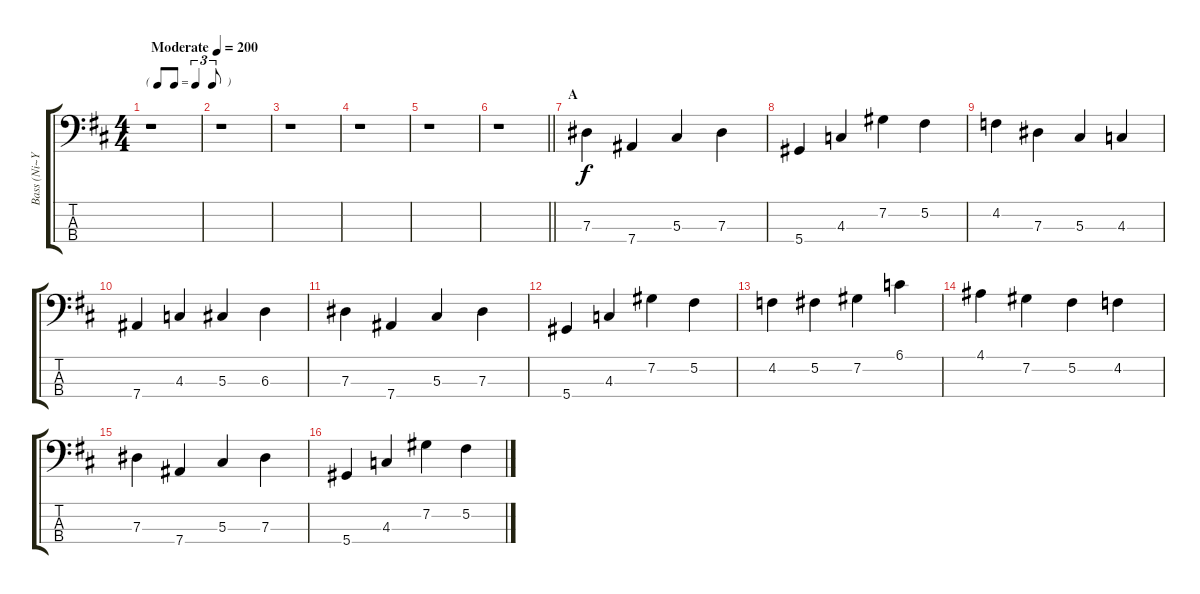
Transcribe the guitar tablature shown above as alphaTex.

\track ("Bass (Ni~Ya)" "Bass (Ni~Y") {instrument electricbassfinger}
\staff {score tabs}
\tuning (Gb2 Db2 Ab1 Eb1) {hide}
\ts (4 4)
\tf triplet8th
\tempo (200 "Moderate")
\clef f4
\ks d
r.1{dy f instrument electricbassfinger} |
r.1 |
r.1 |
r.1 |
r.1 |
\barLineRight lightlight
r.1 |
\section ("" "A")
7.3.4 7.4.4 5.3.4 7.3.4 |
5.4.4 4.3.4 7.2.4 5.2.4 |
4.2.4 7.3.4 5.3.4 4.3.4 |
7.4.4 4.3.4 5.3.4 6.3.4 |
7.3.4 7.4.4 5.3.4 7.3.4 |
5.4.4 4.3.4 7.2.4 5.2.4 |
4.2.4 5.2.4 7.2.4 6.1.4 |
4.1.4 7.2.4 5.2.4 4.2.4 |
7.3.4 7.4.4 5.3.4 7.3.4 |
5.4.4 4.3.4 7.2.4 5.2.4
